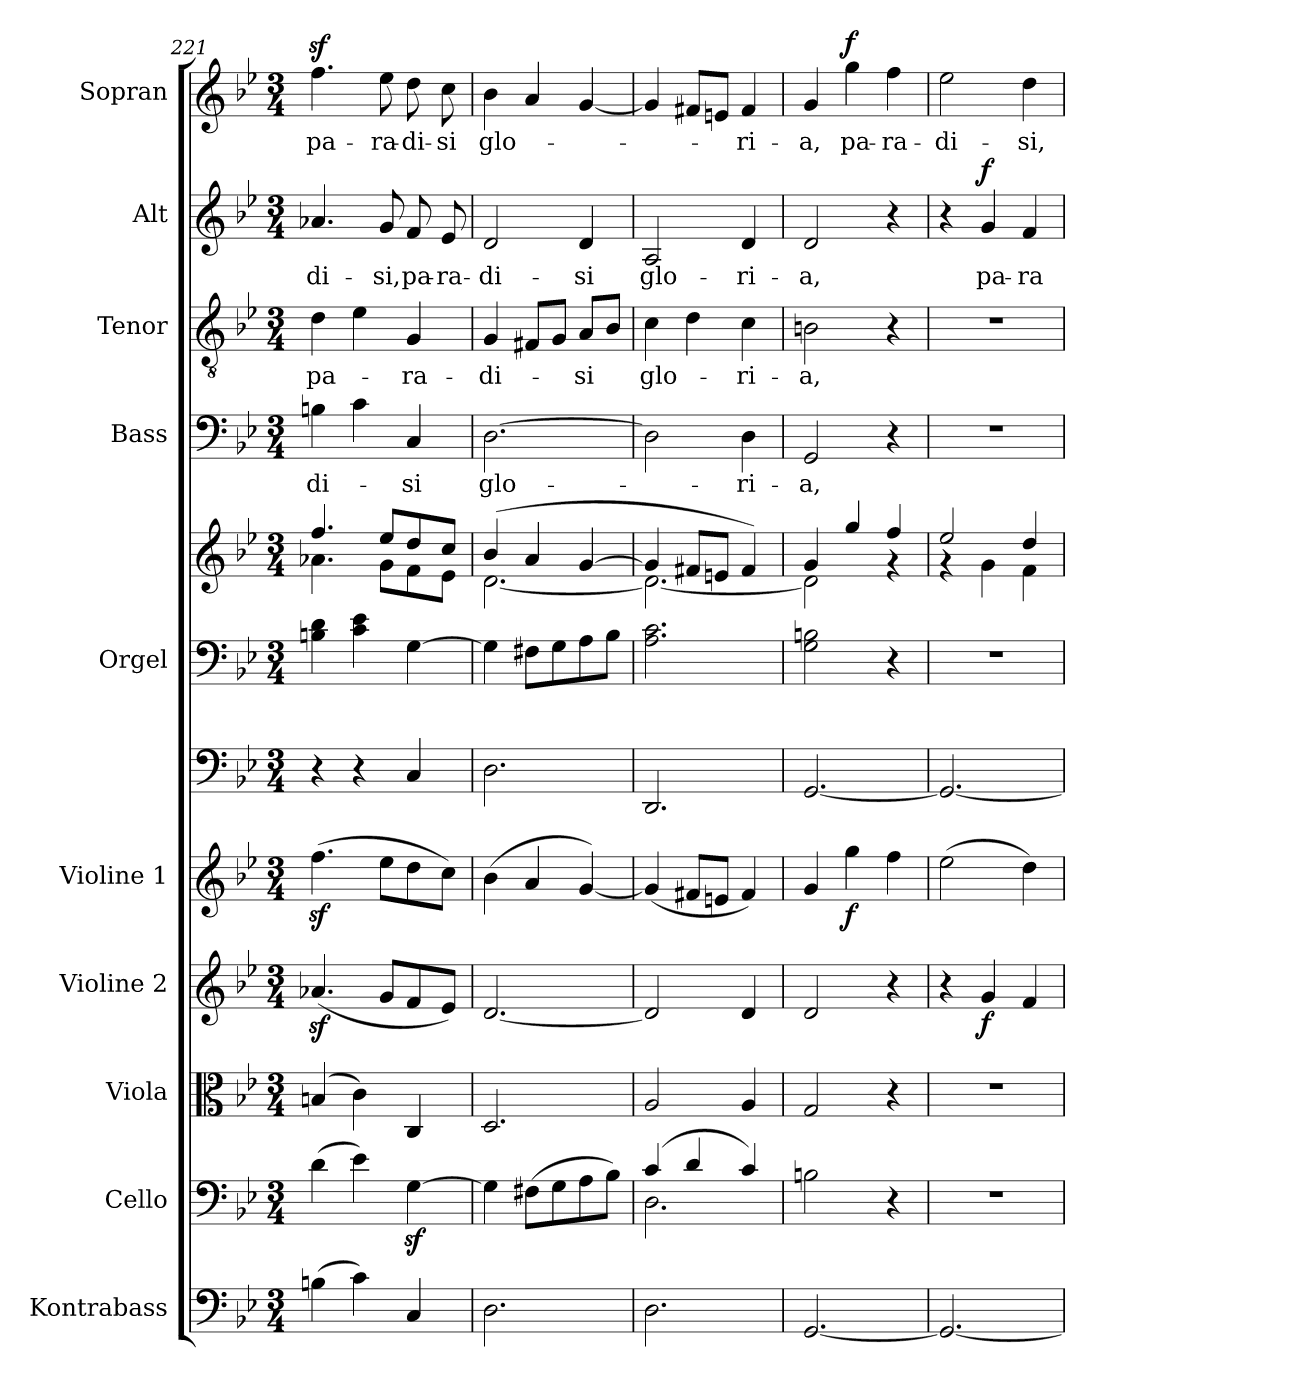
**kern	**kern	**kern	**kern	**dynam	**kern	**dynam	**kern	**kern	**kern	**kern	**text	**kern	**text	**kern	**text	**dynam	**kern	**text	**dynam
*part11	*part10	*part9	*part8	*part8	*part7	*part7	*part6	*part5	*part5	*part4	*part4	*part3	*part3	*part2	*part2	*part2	*part1	*part1	*part1
*staff12	*staff11	*staff10	*staff9	*staff9	*staff8	*staff8	*staff7	*staff6	*staff5	*staff4	*staff4	*staff3	*staff3	*staff2	*staff2	*staff2	*staff1	*staff1	*staff1
*I"Kontrabass	*I"Cello	*I"Viola	*I"Violine 2	*	*I"Violine 1	*	*	*I"Orgel	*	*I"Bass	*	*I"Tenor	*	*I"Alt	*	*	*I"Sopran	*	*
*I'Kb.	*	*I'Vla.	*I'Vl. 2	*	*I'Vl. 1	*	*	*I'Org.	*	*I'B	*	*I'T	*	*I'A	*	*	*I'S	*	*
*clefF4	*clefF4	*clefC3	*clefG2	*	*clefG2	*	*clefF4	*clefF4	*clefG2	*clefF4	*	*clefGv2	*	*clefG2	*	*	*clefG2	*	*
*ITrd7c12	*	*	*	*	*	*	*	*	*	*	*	*	*	*	*	*	*	*	*
*k[b-e-]	*k[b-e-]	*k[b-e-]	*k[b-e-]	*	*k[b-e-]	*	*k[b-e-]	*k[b-e-]	*k[b-e-]	*k[b-e-]	*	*k[b-e-]	*	*k[b-e-]	*	*	*k[b-e-]	*	*
*B-:	*B-:	*B-:	*B-:	*	*B-:	*	*B-:	*B-:	*B-:	*B-:	*	*B-:	*	*B-:	*	*	*B-:	*	*
*M3/4	*M3/4	*M3/4	*M3/4	*	*M3/4	*	*M3/4	*M3/4	*M3/4	*M3/4	*	*M3/4	*	*M3/4	*	*	*M3/4	*	*
=221	=221	=221	=221	=221	=221	=221	=221	=221	=221	=221	=221	=221	=221	=221	=221	=221	=221	=221	=221
*	*	*	*	*	*	*	*	*	*^	*	*	*	*	*	*	*	*	*	*
!	!	!	!	!	!	!	!	!	!	!	!	!LO:LY:b	!	!LO:LY:b	!	!LO:LY:b	!	!	!LO:LY:b	!
(>4BBn\	(>4d\	(4Bn/	(<4.a-Xz</	.	(>4.ffz<\	.	4r	4Bn\ 4d\	4.ff/	4.a-X\	4Bn\	-di-	4d\	pa-	4.a-X/	-di-	.	4.ffz>\	pa-	.
4C\)	4e-\)	4c\)	.	.	.	.	4r	4c\ 4e-\	.	.	4c\	.	4e-\	.	.	.	.	.	.	.
!	!	!	!	!	!	!	!	!	!	!	!	!	!	!	!	!LO:LY:b	!	!	!LO:LY:b	!
.	.	.	8g/L	.	8ee-\L	.	.	.	8ee-/L	8g\L	.	.	.	.	8g/	-si,	.	8ee-\	-ra-	.
!	!	!	!	!	!	!	!	!	!	!	!	!LO:LY:b	!	!LO:LY:b	!	!LO:LY:b	!	!	!LO:LY:b	!
4CC/	[4Gz<\	4C/	8f/	.	8dd\	.	4C/	[4G\	8dd/	8f\	4C/	-si	4G/	-ra-	8f/	pa-	.	8dd\	-di-	.
!	!	!	!	!	!	!	!	!	!	!	!	!	!	!	!	!LO:LY:b	!	!	!LO:LY:b	!
.	.	.	8e-/J)	.	8cc\J)	.	.	.	8cc/J	8e-\J	.	.	.	.	8e-/	-ra-	.	8cc\	-si	.
=222	=222	=222	=222	=222	=222	=222	=222	=222	=222	=222	=222	=222	=222	=222	=222	=222	=222	=222	=222	=222
!	!	!	!	!	!	!	!	!	!	!	!	!LO:LY:b	!	!LO:LY:b	!	!LO:LY:b	!	!	!LO:LY:b	!
2.DD\	4G\]	2.D/	[2.d/	.	(<4b-\	.	2.D\	4G\]	(4b-/	[<2.d\	[2.D\	glo-	4G/	-di-	2d/	-di-	.	4b-\	glo-	.
.	(>8F#X\L	.	.	.	4a/	.	.	8F#X\L	4a/	.	.	.	8F#X/L	.	.	.	.	4a/	.	.
.	8G\	.	.	.	.	.	.	8G\	.	.	.	.	8G/J	.	.	.	.	.	.	.
!	!	!	!	!	!	!	!	!	!	!	!	!	!	!LO:LY:b	!	!LO:LY:b	!	!	!	!
.	8A\	.	.	.	[4g/)	.	.	8A\	[>4g/	.	.	.	8A/L	-si	4d/	-si	.	[4g/	.	.
.	8B-\J)	.	.	.	.	.	.	8B-\J	.	.	.	.	8B-/J	.	.	.	.	.	.	.
=223	=223	=223	=223	=223	=223	=223	=223	=223	=223	=223	=223	=223	=223	=223	=223	=223	=223	=223	=223	=223
*	*^	*	*	*	*	*	*	*	*	*	*	*	*	*	*	*	*	*	*	*
!	!	!	!	!	!	!	!	!	!	!	!	!	!	!	!LO:LY:b	!	!LO:LY:b	!	!	!	!
2.DD\	(4c/	2.D\	2A/	2d/]	.	(<4g/]	.	2.DD/	2.A\ 2.c\	4g/]	2.d\_	2D\]	.	4c\	glo-	2A/	glo-	.	4g/]	.	.
.	4d/	.	.	.	.	8f#X/L	.	.	.	8f#X/L	.	.	.	4d\	.	.	.	.	8f#X/L	.	.
.	.	.	.	.	.	8en/J	.	.	.	8en/J	.	.	.	.	.	.	.	.	8en/J	.	.
!	!	!	!	!	!	!	!	!	!	!	!	!	!LO:LY:b	!	!LO:LY:b	!	!LO:LY:b	!	!	!LO:LY:b	!
.	4c/)	.	4A/	4d/	.	4f#/)	.	.	.	4f#/)	.	4D\	-ri-	4c\	-ri-	4d/	-ri-	.	4f#/	-ri-	.
*	*v	*v	*	*	*	*	*	*	*	*	*	*	*	*	*	*	*	*	*	*	*
!!LO:PB:g=z
=224	=224	=224	=224	=224	=224	=224	=224	=224	=224	=224	=224	=224	=224	=224	=224	=224	=224	=224	=224	=224
!	!	!	!	!	!	!	!	!	!	!	!	!LO:LY:b	!	!LO:LY:b	!	!LO:LY:b	!	!	!LO:LY:b	!
[2.GGG/	2Bn\	2G/	2d/	.	4g/	.	[2.GG/	2G\ 2Bn\	4g/	2d\]	2GG/	-a,	2Bn\	-a,	2d/	-a,	.	4g/	-a,	.
!	!	!	!	!	!	!LO:DY:b	!	!	!	!	!	!	!	!	!	!	!	!	!LO:LY:b	!LO:DY:a
.	.	.	.	.	4gg\	f	.	.	4gg/	.	.	.	.	.	.	.	.	4gg\	pa-	f
!	!	!	!	!	!	!	!	!	!	!	!	!	!	!	!	!	!	!	!LO:LY:b	!
.	4r	4r	4r	.	4ff\	.	.	4r	4ff/	4rf	4r	.	4r	.	4r	.	.	4ff\	-ra-	.
=225	=225	=225	=225	=225	=225	=225	=225	=225	=225	=225	=225	=225	=225	=225	=225	=225	=225	=225	=225	=225
!	!	!	!	!	!	!	!	!	!	!	!	!	!	!	!	!	!	!	!LO:LY:b	!
2.GGG/_	2.r	2.r	4r	.	(>2ee-\	.	2.GG/_	2.r	2ee-/	4rf	2.r	.	2.r	.	4r	.	.	2ee-\	-di-	.
!	!	!	!	!LO:DY:b	!	!	!	!	!	!	!	!	!	!	!	!LO:LY:b	!LO:DY:a	!	!	!
.	.	.	4g/	f	.	.	.	.	.	4g\	.	.	.	.	4g/	pa-	f	.	.	.
!	!	!	!	!	!	!	!	!	!	!	!	!	!	!	!	!LO:LY:b	!	!	!LO:LY:b	!
.	.	.	4f/	.	4dd\)	.	.	.	4dd/	4f\	.	.	.	.	4f/	-ra-	.	4dd\	-si,	.
*	*	*	*	*	*	*	*	*	*v	*v	*	*	*	*	*	*	*	*	*	*
=	=	=	=	=	=	=	=	=	=	=	=	=	=	=	=	=	=	=	=
*-	*-	*-	*-	*-	*-	*-	*-	*-	*-	*-	*-	*-	*-	*-	*-	*-	*-	*-	*-
